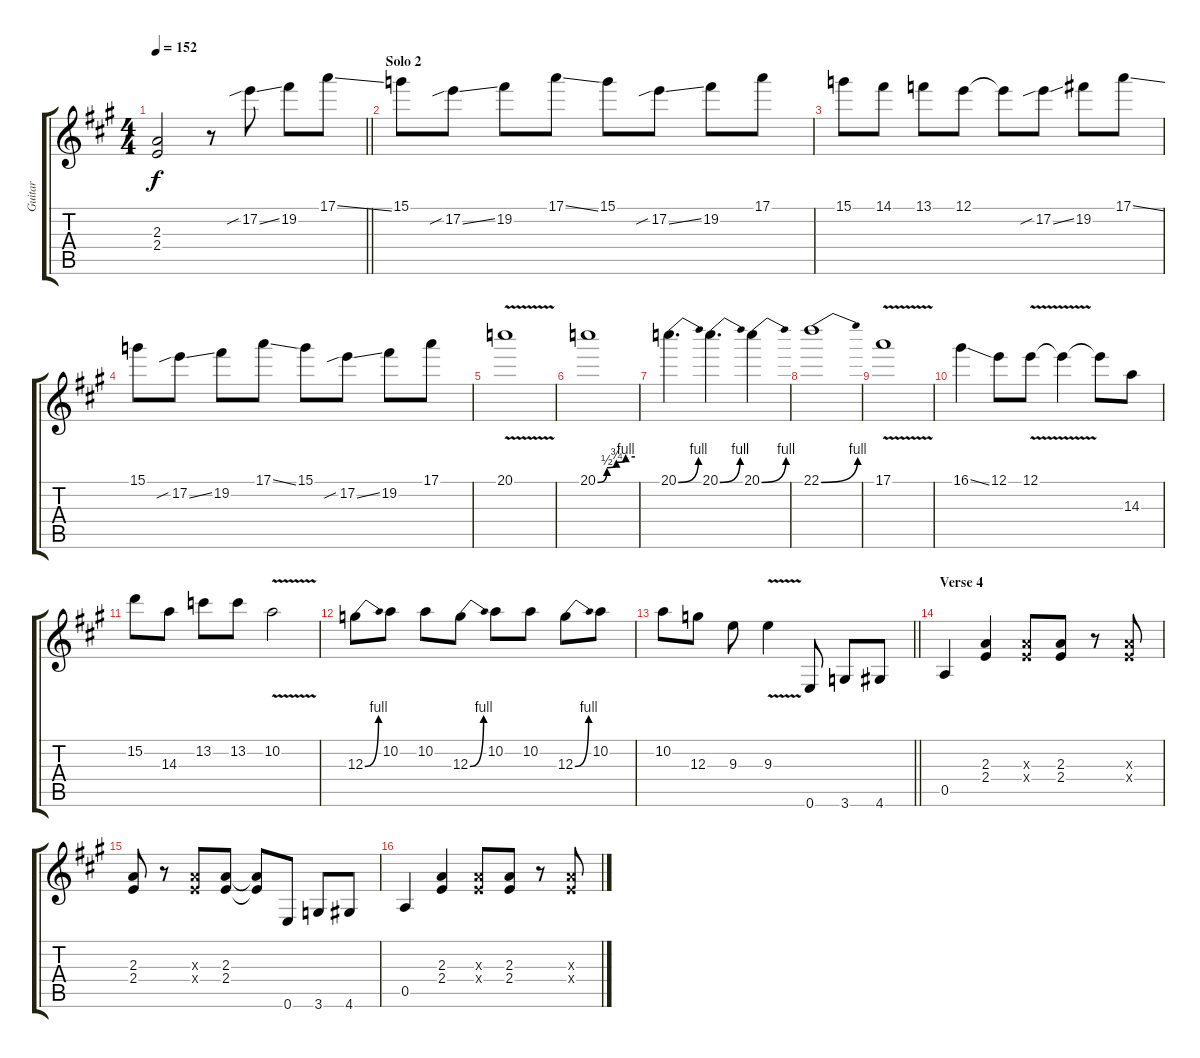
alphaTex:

\track ("Guitar" "Guitar") {instrument distortionguitar}
\staff {score tabs}
\tuning (E4 B3 G3 D3 A2 E2) {hide}
\ts (4 4)
\tempo 152
\clef g2
\barLineRight lightlight
\ks a
(2.3 2.4).2{dy f} r.8 17.2{sib ss}.8 19.2.8 17.1{ss}.8 |
\section ("" "Solo 2")
15.1.8 17.2{sib ss}.8 19.2.8 17.1{ss}.8 15.1.8 17.2{sib ss}.8 19.2.8 17.1.8 |
15.1.8 14.1.8 13.1.8 12.1.8 12.1{t}.8 17.2{sib ss}.8 19.2.8 17.1{ss}.8 |
15.1.8 17.2{sib ss}.8 19.2.8 17.1{ss}.8 15.1.8 17.2{sib ss}.8 19.2.8 17.1.8 |
20.1{v}.1 |
20.1{be (custom 0 0 15 2 30 3 45 4 60 4)}.1 |
20.1{be (bend 0 0 60 4)}.4{d} 20.1{be (bend 0 0 60 4)}.4{d} 20.1{be (bend 0 0 60 4)}.4 |
22.1{be (bend 0 0 60 4)}.1 |
17.1{v}.1 |
16.1{ss}.4 12.1.8 12.1{v}.8 12.1{t}.4 12.1{t}.8 14.3.8 |
15.2.8 14.3.8 13.2.8 13.2.8 10.2{v}.2 |
12.3{be (bend 0 0 60 4)}.8 10.2.8 10.2.8 12.3{be (bend 0 0 60 4)}.8 10.2.8 10.2.8 12.3{be (bend 0 0 60 4)}.8 10.2.8 |
\barLineRight lightlight
10.2.8 12.3.8 9.3.8 9.3{v}.4 0.6.8 3.6.8 4.6.8 |
\section ("" "Verse 4")
0.5.4 (2.3 2.4).4 (2.3{x} 2.4{x}).8 (2.3 2.4).8 r.8 (2.3{x} 2.4{x}).8 |
(2.3 2.4).8 r.8 (2.3{x} 2.4{x}).8 (2.3 2.4).8 (2.3{t} 2.4{t}).8 0.6.8 3.6.8 4.6.8 |
0.5.4 (2.3 2.4).4 (2.3{x} 2.4{x}).8 (2.3 2.4).8 r.8 (2.3{x} 2.4{x}).8
